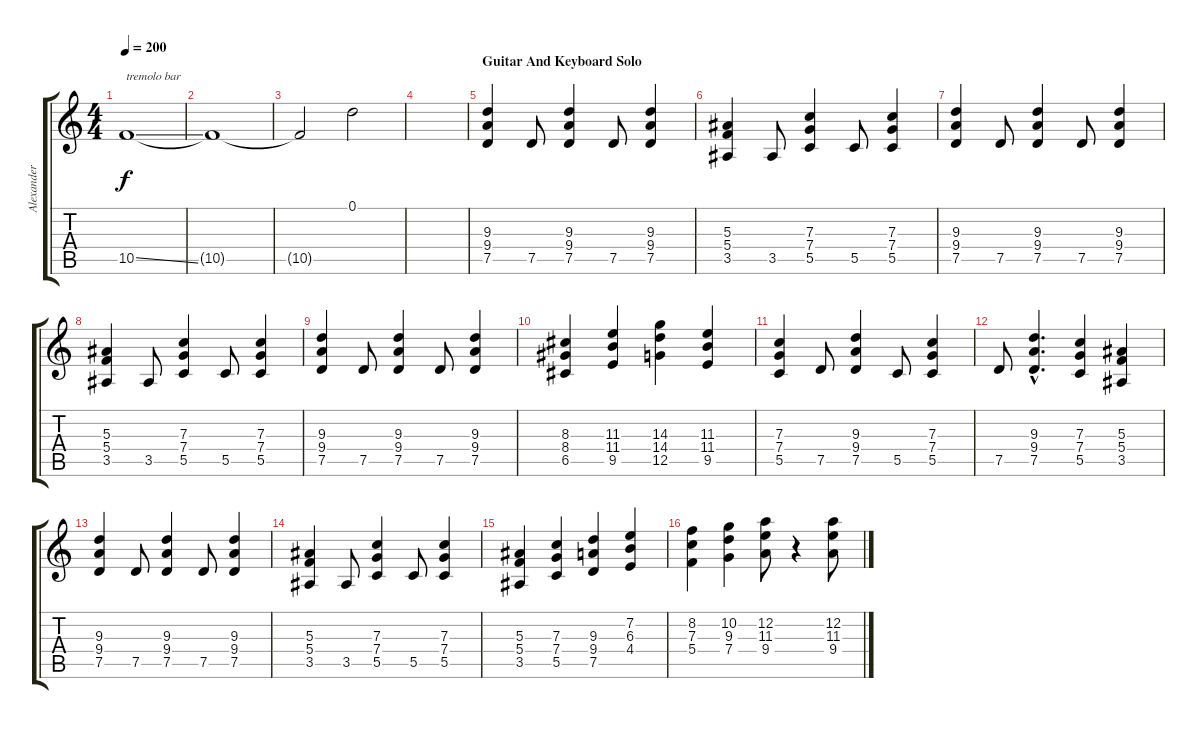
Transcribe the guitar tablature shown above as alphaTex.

\track ("Alexander Kuoppala " "Alexander ") {instrument distortionguitar}
\staff {score tabs}
\tuning (D4 A3 F3 C3 G2 D2) {hide}
\ts (4 4)
\tempo 200
\clef g2
\ks c
10.5{ss}.1{txt "tremolo bar" dy f} |
10.5{t}.1 |
10.5{t}.2 0.1.2 |
|
\section ("" "Guitar And Keyboard Solo")
(9.3 9.4 7.5).4{balance 8} 7.5.8 (9.3 9.4 7.5).4 7.5.8 (9.3 9.4 7.5).4 |
(5.3 5.4 3.5).4 3.5.8 (7.3 7.4 5.5).4 5.5.8 (7.3 7.4 5.5).4 |
(9.3 9.4 7.5).4 7.5.8 (9.3 9.4 7.5).4 7.5.8 (9.3 9.4 7.5).4 |
(5.3 5.4 3.5).4 3.5.8 (7.3 7.4 5.5).4 5.5.8 (7.3 7.4 5.5).4 |
(9.3 9.4 7.5).4 7.5.8 (9.3 9.4 7.5).4 7.5.8 (9.3 9.4 7.5).4 |
(8.3 8.4 6.5).4 (11.3 11.4 9.5).4 (14.3 14.4 12.5).4 (11.3 11.4 9.5).4 |
(7.3 7.4 5.5).4 7.5.8 (9.3 9.4 7.5).4 5.5.8 (7.3 7.4 5.5).4 |
7.5.8 (9.3{hac} 9.4{hac} 7.5{hac}).4{d} (7.3 7.4 5.5).4 (5.3 5.4 3.5).4 |
(9.3 9.4 7.5).4 7.5.8 (9.3 9.4 7.5).4 7.5.8 (9.3 9.4 7.5).4 |
(5.3 5.4 3.5).4 3.5.8 (7.3 7.4 5.5).4 5.5.8 (7.3 7.4 5.5).4 |
(5.3 5.4 3.5).4 (7.3 7.4 5.5).4 (9.3 9.4 7.5).4 (7.2 6.3 4.4).4 |
(8.2 7.3 5.4).4 (10.2 9.3 7.4).4 (12.2 11.3 9.4).8 r.4 (12.2 11.3 9.4).8
